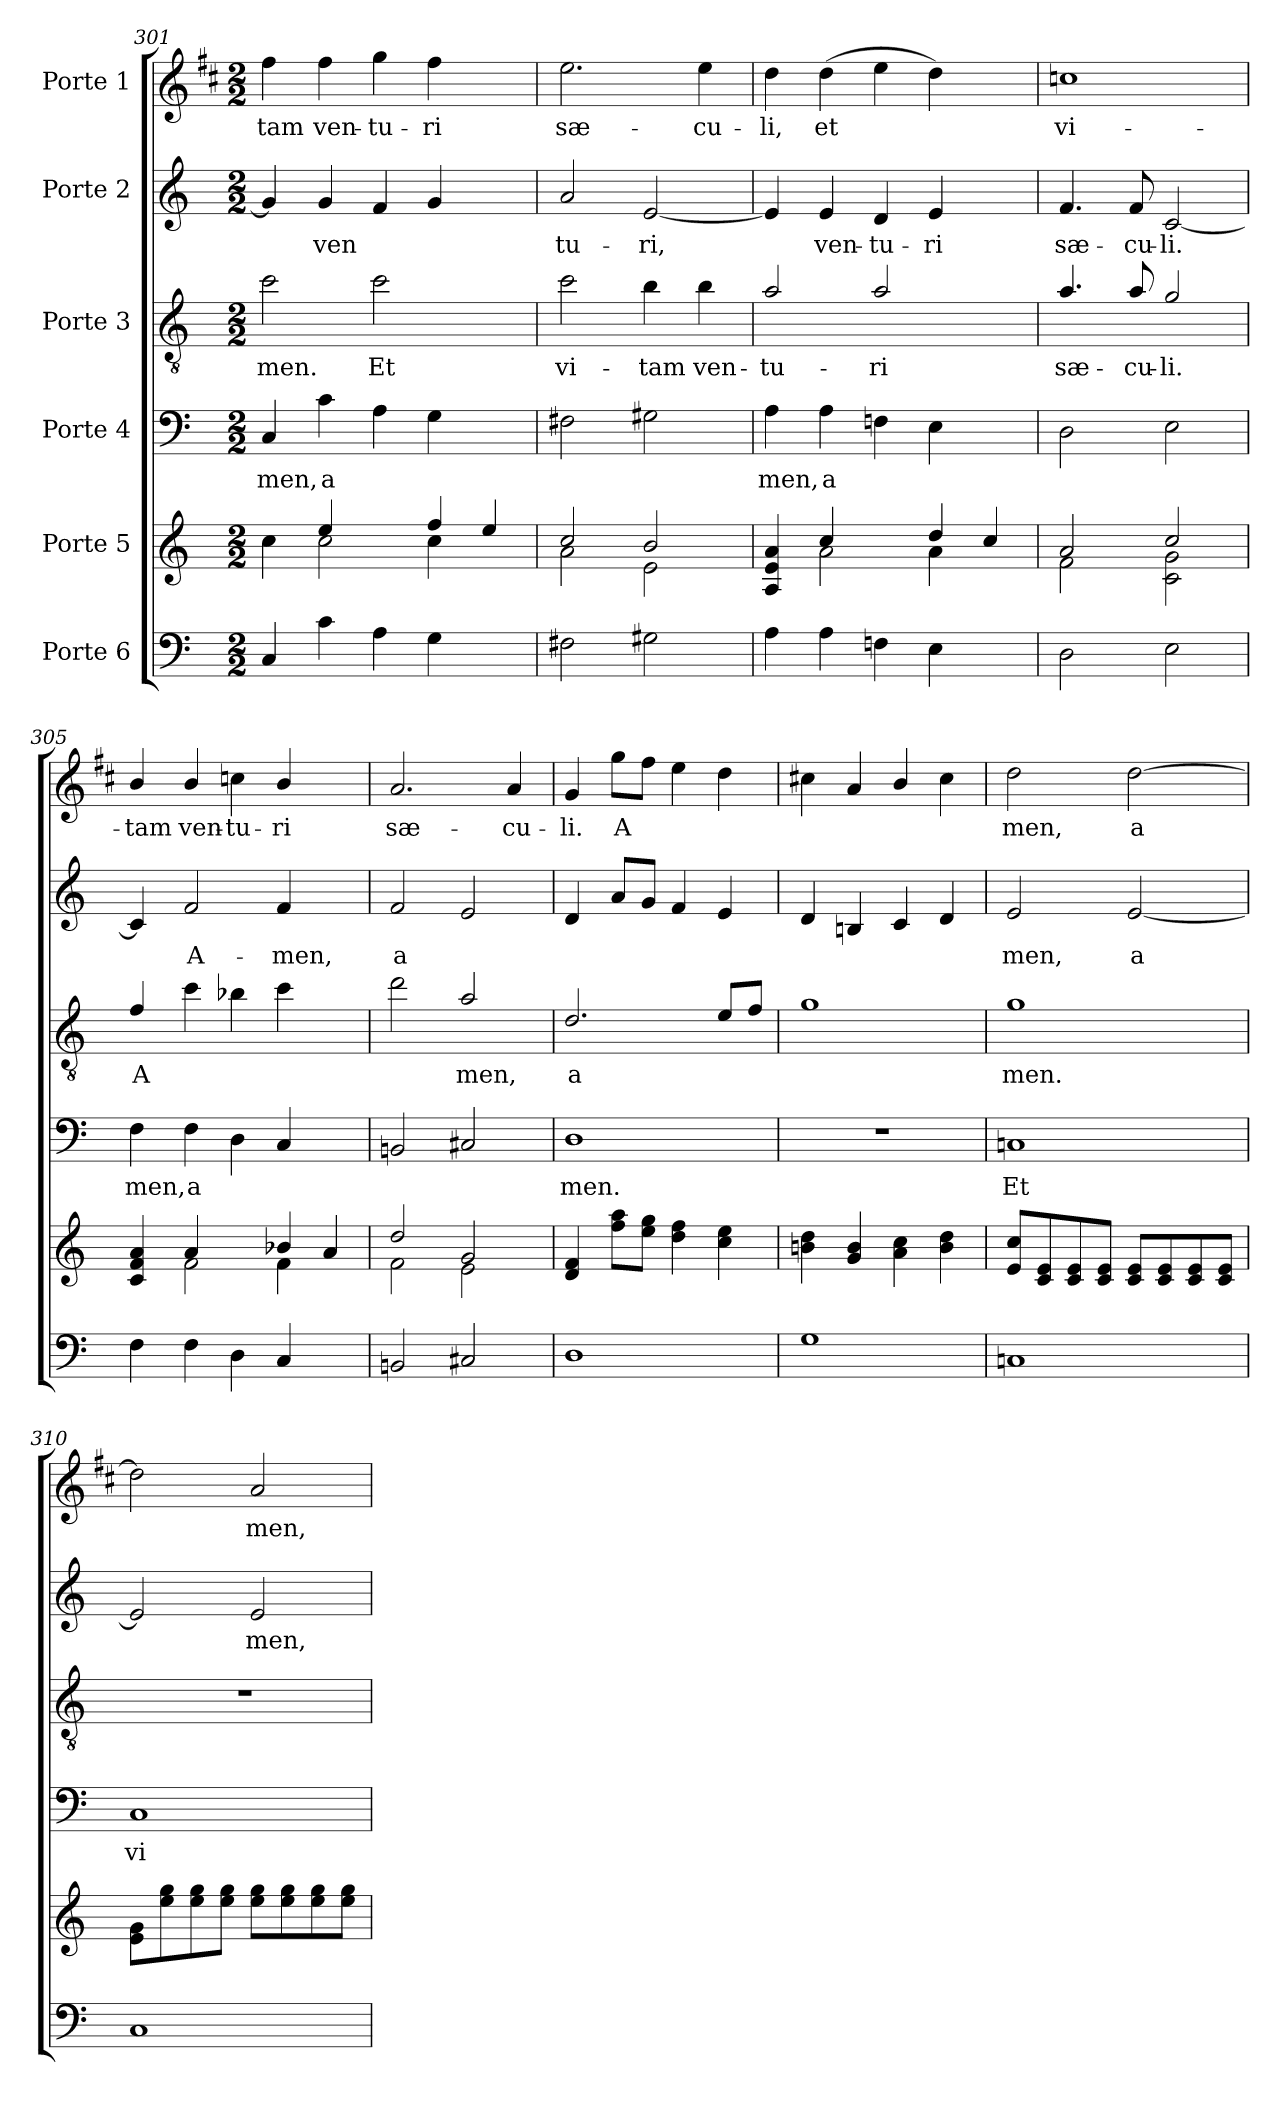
**kern	**kern	**kern	**text	**kern	**text	**kern	**text	**kern	**text
*part6	*part5	*part4	*part4	*part3	*part3	*part2	*part2	*part1	*part1
*staff6	*staff5	*staff4	*staff4	*staff3	*staff3	*staff2	*staff2	*staff1	*staff1
*I"Porte 6	*I"Porte 5	*I"Porte 4	*	*I"Porte 3	*	*I"Porte 2	*	*I"Porte 1	*
!!LO:PB:g=z
*clefF4	*clefG2	*clefF4	*	*clefGv2	*	*clefG2	*	*clefG2	*
*	*	*	*	*ITrd8c14	*	*	*	*ITrd1c2	*
*k[]	*k[]	*k[]	*	*k[]	*	*k[]	*	*k[]	*
*C:	*C:	*C:	*	*C:	*	*C:	*	*C:	*
*M2/2	*M2/2	*M2/2	*	*M2/2	*	*M2/2	*	*M2/2	*
=301	=301	=301	=301	=301	=301	=301	=301	=301	=301
*	*^	*	*	*	*	*	*	*	*
!	!	!	!	!LO:LY:b:cj	!	!LO:LY:b:cj	!	!LO:LY:b:cj	!	!LO:LY:b:cj
4C/	4cc\	4ryy	4C/	-men,	2c\	-men.	4g/]	.	4ee\	-tam
!	!	!	!	!LO:LY:b:cj	!	!	!	!LO:LY:b:cj	!	!LO:LY:b:cj
4c\	2cc\	4ee/	4c\	a-	.	.	4g/	ven-	4ee\	ven-
!	!	!	!	!LO:LY:b:cj	!	!LO:LY:b:cj	!	!LO:LY:b:cj	!	!LO:LY:b:cj
4A\	.	4ryy	4A\	--	2c\	Et	4f/	--	4ff\	-tu-
!	!	!	!	!LO:LY:b:cj	!	!	!	!LO:LY:b:cj	!	!LO:LY:b:cj
4G\	4ff/	4cc\	4G\	--	.	.	4g/	--	4ee\	-ri
4ryy	4ee/	4ryy	4ryy	.	4ryy	.	4ryy	.	4ryy	.
=302	=302	=302	=302	=302	=302	=302	=302	=302	=302	=302
!	!	!	!	!	!	!LO:LY:b:cj	!	!LO:LY:b:cj	!	!LO:LY:b:cj
2F#X\	2cc/	2a\	2F#X\	.	2c\	vi-	2a/	-tu-	2.dd\	sæ-
!	!	!	!	!	!	!LO:LY:b:cj	!	!LO:LY:b:cj	!	!
2G#X\	2b/	2e\	2G#X\	.	4B\	-tam	[<2e/	-ri,	.	.
!	!	!	!	!	!	!LO:LY:b:cj	!	!	!	!LO:LY:b:cj
.	.	.	.	.	4B\	ven-	.	.	4dd\	-cu-
=303	=303	=303	=303	=303	=303	=303	=303	=303	=303	=303
!	!	!	!	!LO:LY:b:cj	!	!LO:LY:b:cj	!	!LO:LY:b:cj	!	!LO:LY:b:cj
4A\	4a/ 4e/ 4A/	4ryy	4A\	-men,	2A/	-tu-	4e/]	.	4cc\	-li,
!	!	!	!	!LO:LY:b:cj	!	!	!	!LO:LY:b:cj	!	!LO:LY:b:cj
4A\	2a\	4cc/	4A\	a-	.	.	4e/	ven-	(>4cc\	et
!	!	!	!	!LO:LY:b:cj	!	!LO:LY:b:cj	!	!LO:LY:b:cj	!	!LO:LY:b:cj
4Fn\	.	4ryy	4Fn\	--	2A/	-ri	4d/	-tu-	4dd\	.
!	!	!	!	!LO:LY:b:cj	!	!	!	!LO:LY:b:cj	!	!LO:LY:b:cj
4E\	4dd/	4a\	4E\	--	.	.	4e/	-ri	4cc\)	.
4ryy	4cc/	4ryy	4ryy	.	4ryy	.	4ryy	.	4ryy	.
=304	=304	=304	=304	=304	=304	=304	=304	=304	=304	=304
!	!	!	!	!	!	!LO:LY:b:cj	!	!LO:LY:b:cj	!	!LO:LY:b:cj
2D\	2a/	2f\	2D\	.	4.A/	sæ-	4.f/	sæ-	1b-X	vi-
!	!	!	!	!	!	!LO:LY:b:cj	!	!LO:LY:b:cj	!	!
.	.	.	.	.	8A/	-cu-	8f/	-cu-	.	.
!	!	!	!	!	!	!LO:LY:b:cj	!	!LO:LY:b:cj	!	!
2E\	2cc/	2g\ 2c\	2E\	.	2G/	-li.	[<2c/	-li.	.	.
=305	=305	=305	=305	=305	=305	=305	=305	=305	=305	=305
!	!	!	!	!LO:LY:b:cj	!	!LO:LY:b:cj	!	!LO:LY:b:cj	!	!LO:LY:b:cj
4F\	4a/ 4f/ 4c/	4ryy	4F\	-men,	4F/	A-	4c/]	.	4a/	-tam
!	!	!	!	!LO:LY:b:cj	!	!LO:LY:b:cj	!	!LO:LY:b:cj	!	!LO:LY:b:cj
4F\	2f\	4a/	4F\	a-	4c\	--	2f/	A-	4a/	ven-
!	!	!	!	!LO:LY:b:cj	!	!LO:LY:b:cj	!	!	!	!LO:LY:b:cj
4D\	.	4ryy	4D\	--	4B-X\	--	.	.	4b-X\	-tu-
!	!	!	!	!LO:LY:b:cj	!	!LO:LY:b:cj	!	!LO:LY:b:cj	!	!LO:LY:b:cj
4C/	4b-X/	4f\	4C/	--	4c\	--	4f/	-men,	4a/	-ri
4ryy	4a/	4ryy	4ryy	.	4ryy	.	4ryy	.	4ryy	.
=306	=306	=306	=306	=306	=306	=306	=306	=306	=306	=306
!	!	!	!	!	!	!LO:LY:b:cj	!	!LO:LY:b:cj	!	!LO:LY:b:cj
2BBn/	2dd/	2f\	2BBn/	.	2d\	-	2f/	a-	2.g/	sæ-
!	!	!	!	!	!	!LO:LY:b:cj	!	!LO:LY:b:cj	!	!
2C#X/	2g/	2e\	2C#X/	.	2A/	men,	2e/	--	.	.
!	!	!	!	!	!	!	!	!	!	!LO:LY:b:cj
.	.	.	.	.	.	.	.	.	4g/	-cu-
*	*v	*v	*	*	*	*	*	*	*	*
!!LO:LB:g=z
=307	=307	=307	=307	=307	=307	=307	=307	=307	=307
!	!	!	!LO:LY:b:cj	!	!LO:LY:b:cj	!	!	!	!LO:LY:b:cj
1D	4f/ 4d/	1D	-men.	2.D/	a-	4d/	.	4f/	-li.
!	!	!	!	!	!	!	!	!	!LO:LY:b:cj
.	8aa\ 8ff\L	.	.	.	.	8a/L	.	8ff\L	A-
!	!	!	!	!	!	!	!	!	!LO:LY:b:cj
.	8gg\ 8ee\J	.	.	.	.	8g/J	.	8ee\J	--
!	!	!	!	!	!	!	!	!	!LO:LY:b:cj
.	4ff\ 4dd\	.	.	.	.	4f/	.	4dd\	--
!	!	!	!	!	!LO:LY:b:cj	!	!	!	!LO:LY:b:cj
.	4ee\ 4cc\	.	.	8E/L	--	4e/	.	4cc\	--
!	!	!	!	!	!LO:LY:b:cj	!	!	!	!
.	.	.	.	8F/J	--	.	.	.	.
=308	=308	=308	=308	=308	=308	=308	=308	=308	=308
1G	4dd\ 4bn\	1r	.	1G	.	4d/	.	4bn\	.
.	4b/ 4g/	.	.	.	.	4Bn/	.	4g/	.
.	4cc\ 4a\	.	.	.	.	4c/	.	4a/	.
.	4dd\ 4b\	.	.	.	.	4d/	.	4b\	.
=309	=309	=309	=309	=309	=309	=309	=309	=309	=309
!	!	!	!LO:LY:b:cj	!	!LO:LY:b:cj	!	!LO:LY:b:cj	!	!LO:LY:b:cj
1Cn	8cc/ 8e/L	1Cn	Et	1G	-men.	2e/	-men,	2cc\	-men,
.	8e/ 8c/	.	.	.	.	.	.	.	.
.	8e/ 8c/	.	.	.	.	.	.	.	.
.	8e/ 8c/J	.	.	.	.	.	.	.	.
!	!	!	!	!	!	!	!LO:LY:b:cj	!	!LO:LY:b:cj
.	8e/ 8c/L	.	.	.	.	[<2e/	a-	[>2cc\	a-
.	8e/ 8c/	.	.	.	.	.	.	.	.
.	8e/ 8c/	.	.	.	.	.	.	.	.
.	8e/ 8c/J	.	.	.	.	.	.	.	.
=310	=310	=310	=310	=310	=310	=310	=310	=310	=310
!	!	!	!LO:LY:b:cj	!	!	!	!LO:LY:b:cj	!	!LO:LY:b:cj
1C	8g\ 8e\L	1C	vi-	1r	.	2e/]	-	2cc\]	-
.	8gg\ 8ee\	.	.	.	.	.	.	.	.
.	8gg\ 8ee\	.	.	.	.	.	.	.	.
.	8gg\ 8ee\J	.	.	.	.	.	.	.	.
!	!	!	!	!	!	!	!LO:LY:b:cj	!	!LO:LY:b:cj
.	8gg\ 8ee\L	.	.	.	.	2e/	men,	2g/	men,
.	8gg\ 8ee\	.	.	.	.	.	.	.	.
.	8gg\ 8ee\	.	.	.	.	.	.	.	.
.	8gg\ 8ee\J	.	.	.	.	.	.	.	.
=	=	=	=	=	=	=	=	=	=
*-	*-	*-	*-	*-	*-	*-	*-	*-	*-
